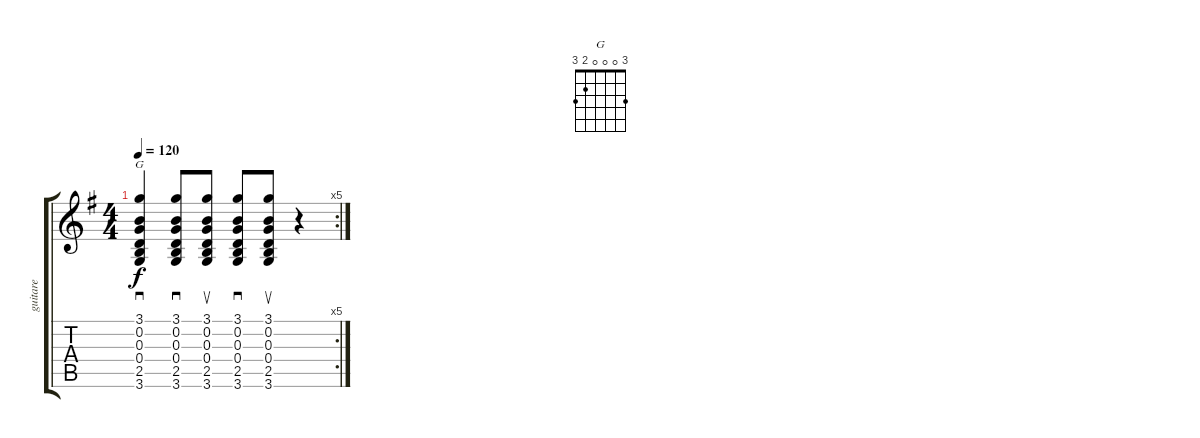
\track ("guitare" "guitare") {instrument acousticguitarsteel}
\staff {score tabs}
\tuning (E4 B3 G3 D3 A2 E2) {hide}
\chord ("G" 3 0 0 0 2 3)
\rc 5
\ts (4 4)
\tempo 120
\clef g2
\ks g
(3.1 0.2 0.3 0.4 2.5 3.6).4{sd ch "G" dy f} (3.1 0.2 0.3 0.4 2.5 3.6).8{sd} (3.1 0.2 0.3 0.4 2.5 3.6).8{su} (3.1 0.2 0.3 0.4 2.5 3.6).8{sd} (3.1 0.2 0.3 0.4 2.5 3.6).8{su} r.4
